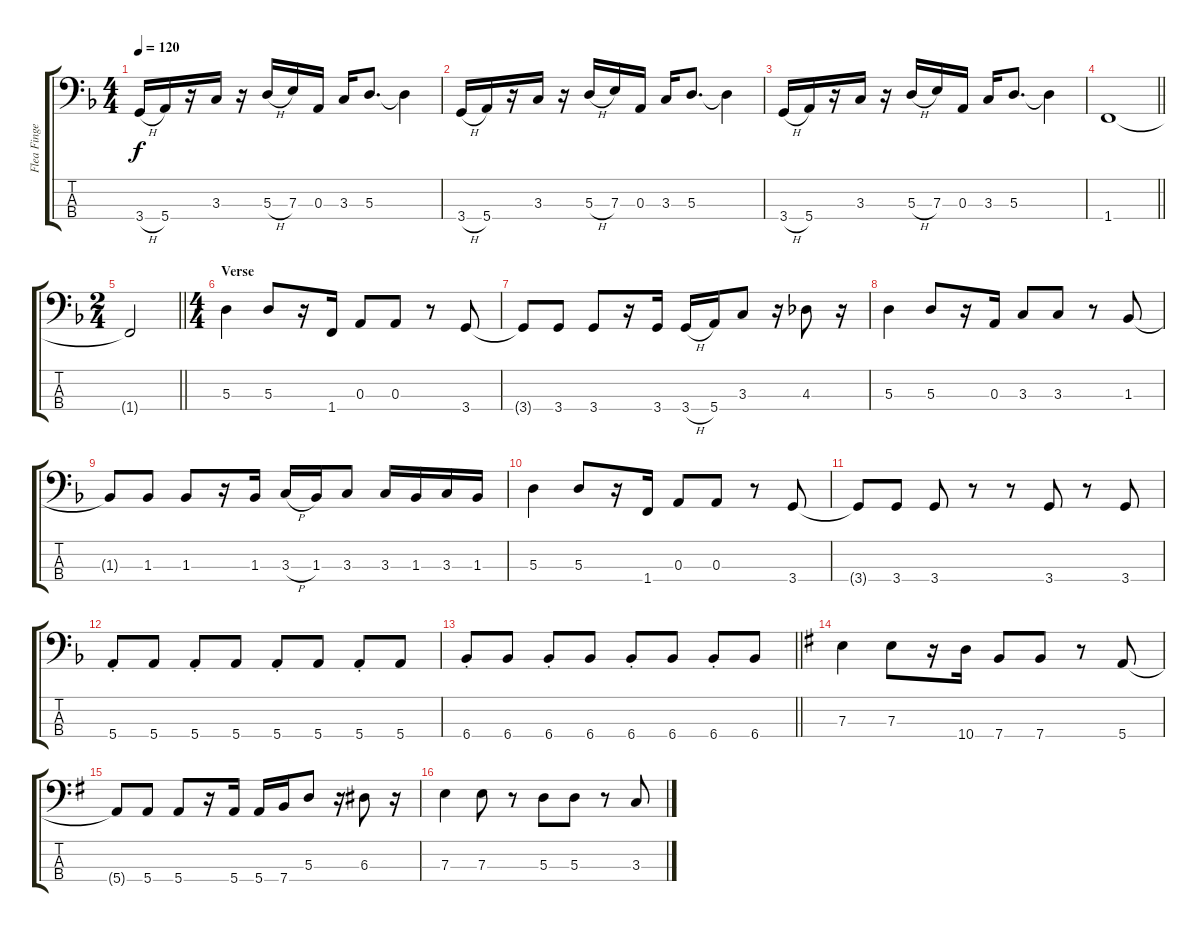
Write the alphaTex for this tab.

\track ("Flea Finger" "Flea Finge") {instrument electricbassfinger}
\staff {score tabs}
\tuning (G2 D2 A1 E1) {hide}
\ts (4 4)
\tempo 120
\clef f4
\ks f
3.4{h}.16{dy f instrument electricbassfinger} 5.4.16 r.16 3.3.16 r.16 5.3{h}.16 7.3.16 0.3.16 3.3.16 5.3.8{d} 5.3{t}.4 |
3.4{h}.16 5.4.16 r.16 3.3.16 r.16 5.3{h}.16 7.3.16 0.3.16 3.3.16 5.3.8{d} 5.3{t}.4 |
3.4{h}.16 5.4.16 r.16 3.3.16 r.16 5.3{h}.16 7.3.16 0.3.16 3.3.16 5.3.8{d} 5.3{t}.4 |
\barLineRight lightlight
1.4.1 |
\ts (2 4)
\barLineRight lightlight
1.4{t}.2 |
\ts (4 4)
\section ("" "Verse")
5.3.4 5.3.8 r.16 1.4.16 0.3.8 0.3.8 r.8 3.4.8 |
3.4{t}.8 3.4.8 3.4.8 r.16 3.4.16 3.4{h}.16 5.4.16 3.3.8 r.16 4.3.8 r.16 |
5.3.4 5.3.8 r.16 0.3.16 3.3.8 3.3.8 r.8 1.3.8 |
1.3{t}.8 1.3.8 1.3.8 r.16 1.3.16 3.3{h}.16 1.3.16 3.3.8 3.3.16 1.3.16 3.3.16 1.3.16 |
5.3.4 5.3.8 r.16 1.4.16 0.3.8 0.3.8 r.8 3.4.8 |
3.4{t}.8 3.4.8 3.4.8 r.8 r.8 3.4.8 r.8 3.4.8 |
5.4{st}.8 5.4.8 5.4{st}.8 5.4.8 5.4{st}.8 5.4.8 5.4{st}.8 5.4.8 |
\barLineRight lightlight
6.4{st}.8 6.4.8 6.4{st}.8 6.4.8 6.4{st}.8 6.4.8 6.4{st}.8 6.4.8 |
\section ("" " ")
\ks g
7.3.4 7.3.8 r.16 10.4.16 7.4.8 7.4.8 r.8 5.4.8 |
5.4{t}.8 5.4.8 5.4.8 r.16 5.4.16 5.4.16 7.4.16 5.3.8 r.16 6.3.8 r.16 |
7.3.4 7.3.8 r.8 5.3.8 5.3.8 r.8 3.3.8
